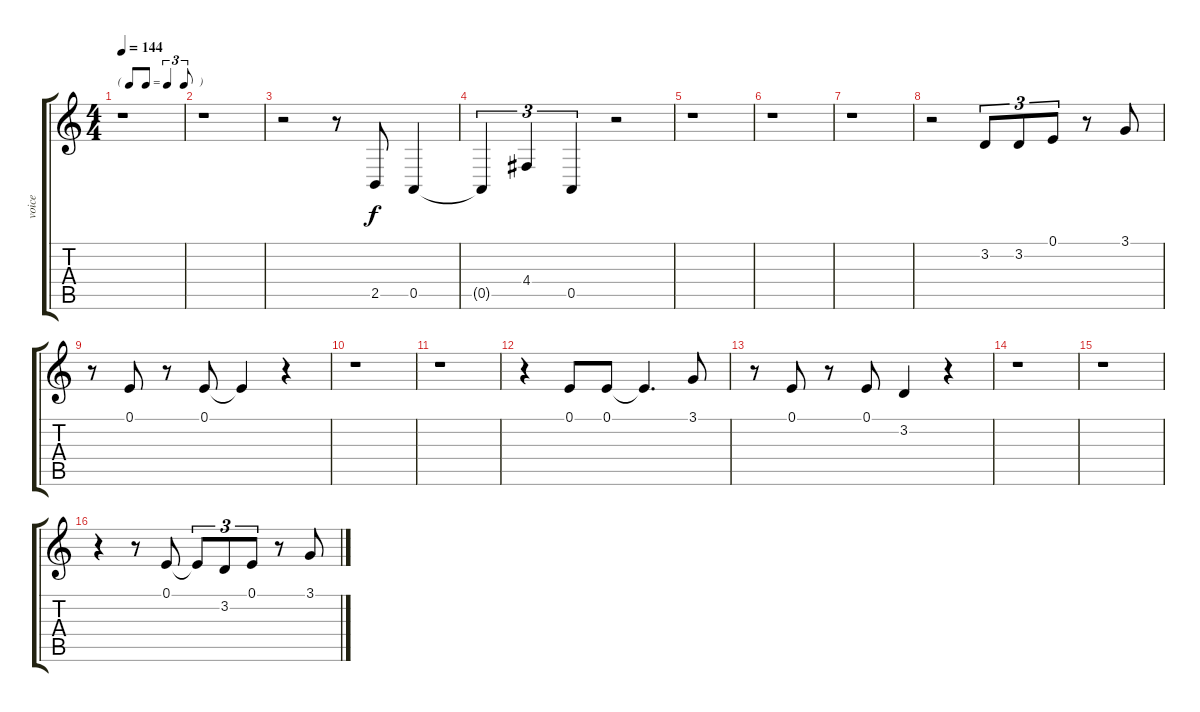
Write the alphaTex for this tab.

\track ("voice" "voice") {instrument pad3polysynth}
\staff {score tabs}
\tuning (E4 B3 G3 D3 A2 E2) {hide}
\ts (4 4)
\tf triplet8th
\tempo 144
\clef g2
\ks c
r.1{dy f} |
r.1 |
r.2 r.8 2.5.8 0.5.4 |
0.5{t}.4{tu (3 2)} 4.4.4{tu (3 2)} 0.5.4{tu (3 2)} r.2 |
r.1 |
r.1 |
r.1 |
r.2 3.2.8{tu (3 2)} 3.2.8{tu (3 2)} 0.1.8{tu (3 2)} r.8 3.1.8 |
r.8 0.1.8 r.8 0.1.8 0.1{t}.4 r.4 |
r.1 |
r.1 |
r.4 0.1.8 0.1.8 0.1{t}.4{d} 3.1.8 |
r.8 0.1.8 r.8 0.1.8 3.2.4 r.4 |
r.1 |
r.1 |
r.4 r.8 0.1.8 0.1{t}.8{tu (3 2)} 3.2.8{tu (3 2)} 0.1.8{tu (3 2)} r.8 3.1.8
